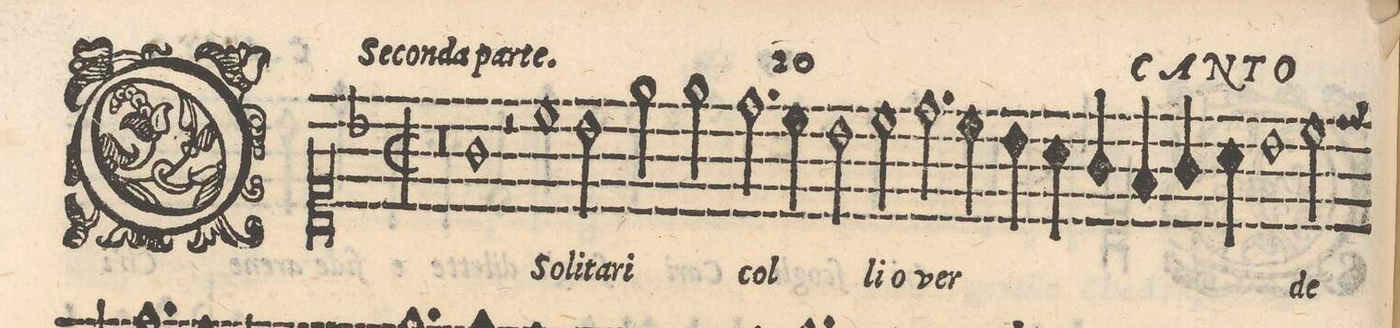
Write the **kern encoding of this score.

**kern	**text
*I"CANTO	*
*clefC1	*
*k[b-]	*
*met(C|)	*
*M2/1	*
0r	.
=2-	=2-
1g	O
2r	.
1cc\	So-
=3-	=3-
2b-\	-li-
2ee\	-ta-
2ee\	-ri
=4-	=4-
2.dd\	col-
4cc\	.
2b-\	.
2cc\	-li_o
=5-	=5-
2.dd\	ver-
4cc\	.
4b-\	.
4a\	.
4g\	.
4f/	.
=6-	=6-
4g/	.
4a/	.
1b-	.
2cc\	-de
*custos:dd	*
=7-	=7-
*-	*-
